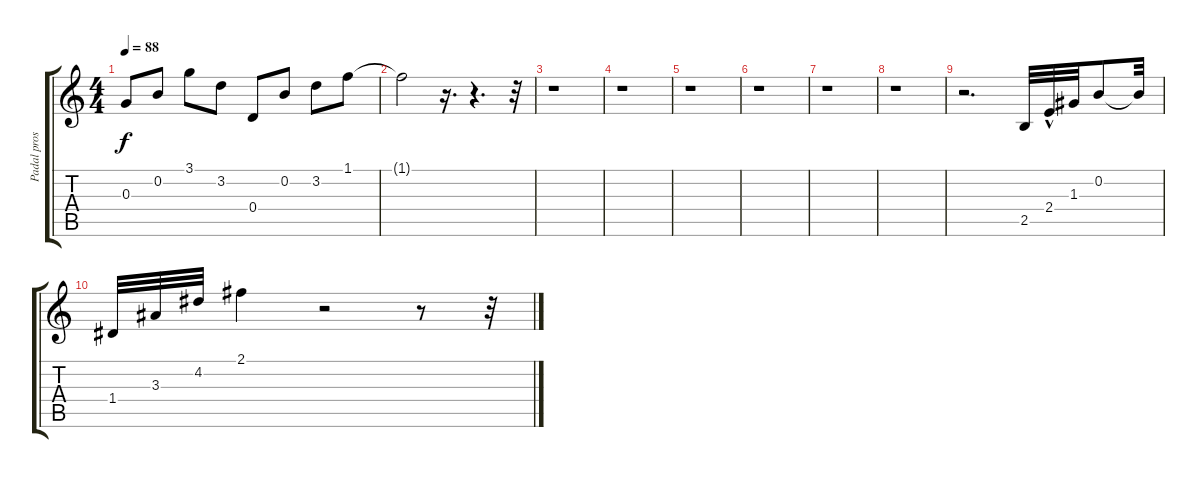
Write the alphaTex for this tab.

\track ("Padal proshlogodnij sneg" "Padal pros") {instrument acousticguitarnylon}
\staff {score tabs}
\tuning (E4 B3 G3 D3 A2 E2) {hide}
\ts (4 4)
\tempo 88
\clef g2
\ks c
0.3.8{dy f} 0.2.8 3.1.8 3.2.8 0.4.8 0.2.8 3.2.8 1.1.8 |
1.1{t}.2 r.16{d} r.4{d} r.32 |
r.1 |
r.1 |
r.1 |
r.1 |
r.1 |
r.1 |
r.2{d} 2.5.32 2.4{hac}.32 1.3.32 0.2.8 0.2{t}.32 |
1.4.32 3.3.32 4.2.32 2.1.4 r.2 r.8 r.32
